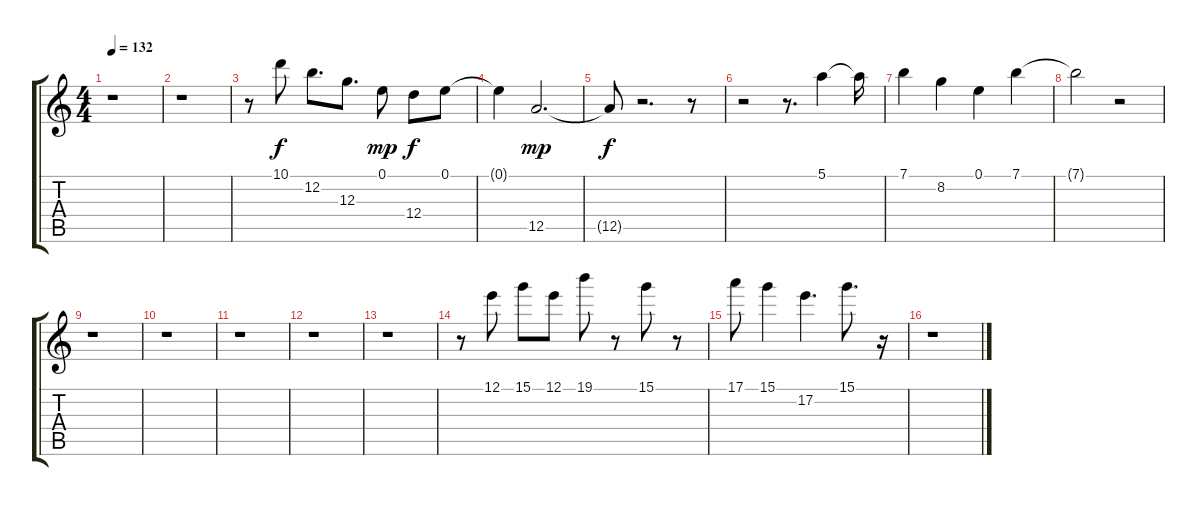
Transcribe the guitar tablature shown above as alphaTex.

\track "" {instrument acousticguitarsteel}
\staff {score tabs}
\tuning (E4 B3 G3 D3 A2 E2) {hide}
\ts (4 4)
\tempo 132
\clef g2
\ks c
r.1{dy mf} |
r.1 |
r.8 10.1.8{dy f} 12.2.8{d} 12.3.8{d} 0.1.8{dy mp} 12.4.8{dy f} 0.1.8 |
0.1{t}.4 12.5.2{d dy mp} |
12.5{t}.8{dy f} r.2{d} r.8 |
r.2 r.8{d} 5.1.4 5.1{t}.16 |
7.1.4 8.2.4 0.1.4 7.1.4 |
7.1{t}.2 r.2 |
r.1 |
r.1 |
r.1 |
r.1 |
r.1 |
r.8 12.1.8 15.1.8 12.1.8 19.1.8 r.8 15.1.8 r.8 |
17.1.8 15.1.4 17.2.4{d} 15.1.8{d} r.16 |
r.1
